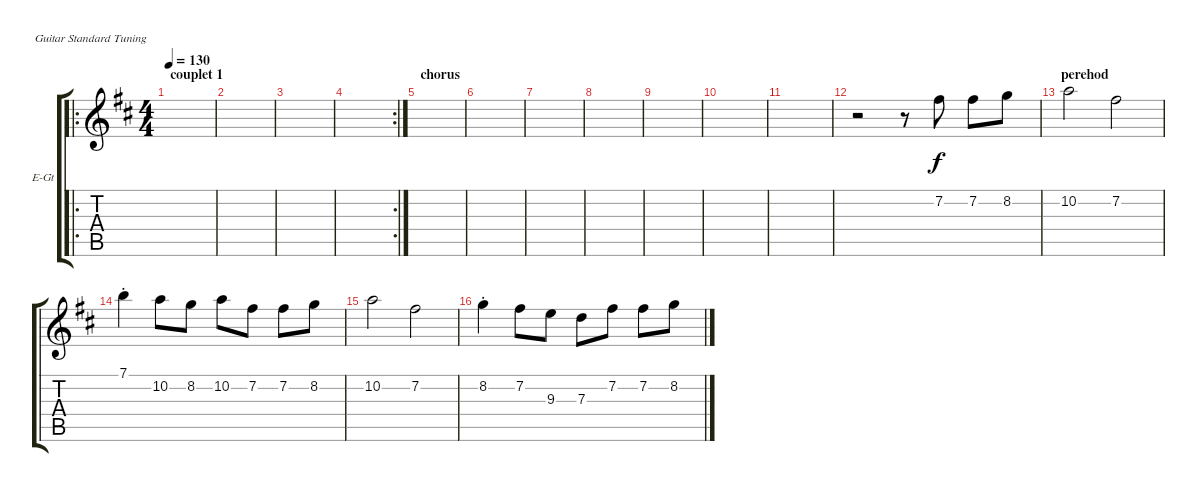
\defaultSystemsLayout 4
\bracketExtendMode groupsimilarinstruments
\firstSystemTrackNameOrientation horizontal
\otherSystemsTrackNameOrientation horizontal
\track ("Electric Guitar" "E-Gt") {instrument overdrivenguitar}
\staff {score tabs}
\tuning (E4 B3 G3 D3 A2 E2)
\ro
\ts (4 4)
\section ("" "couplet 1")
\tempo 130
\clef g2
\scale
0.546468
\ks d
|
\scale
0.226766 |
\scale
0.226766 |
\rc 2
\scale
0.354497 |
\section ("" "chorus")
\scale
0.322751 |
\scale
0.322751 |
\scale
0.333333 |
\scale
0.333333 |
\scale
0.333333 |
\scale
0.333333 |
\scale
0.333333 |
\scale
0.333333 r.2 r.8 7.2.8 7.2.8 8.2.8 |
\section ("" "perehod")
\scale
0.333333 10.2.2 7.2.2 |
\scale
0.333333 7.1{st}.4 10.2.8 8.2.8 10.2.8 7.2.8 7.2.8 8.2.8 |
\scale
0.333333 10.2.2 7.2.2 |
\scale
0.333333 8.2{st}.4 7.2.8 9.3.8 7.3.8 7.2.8 7.2.8 8.2.8
